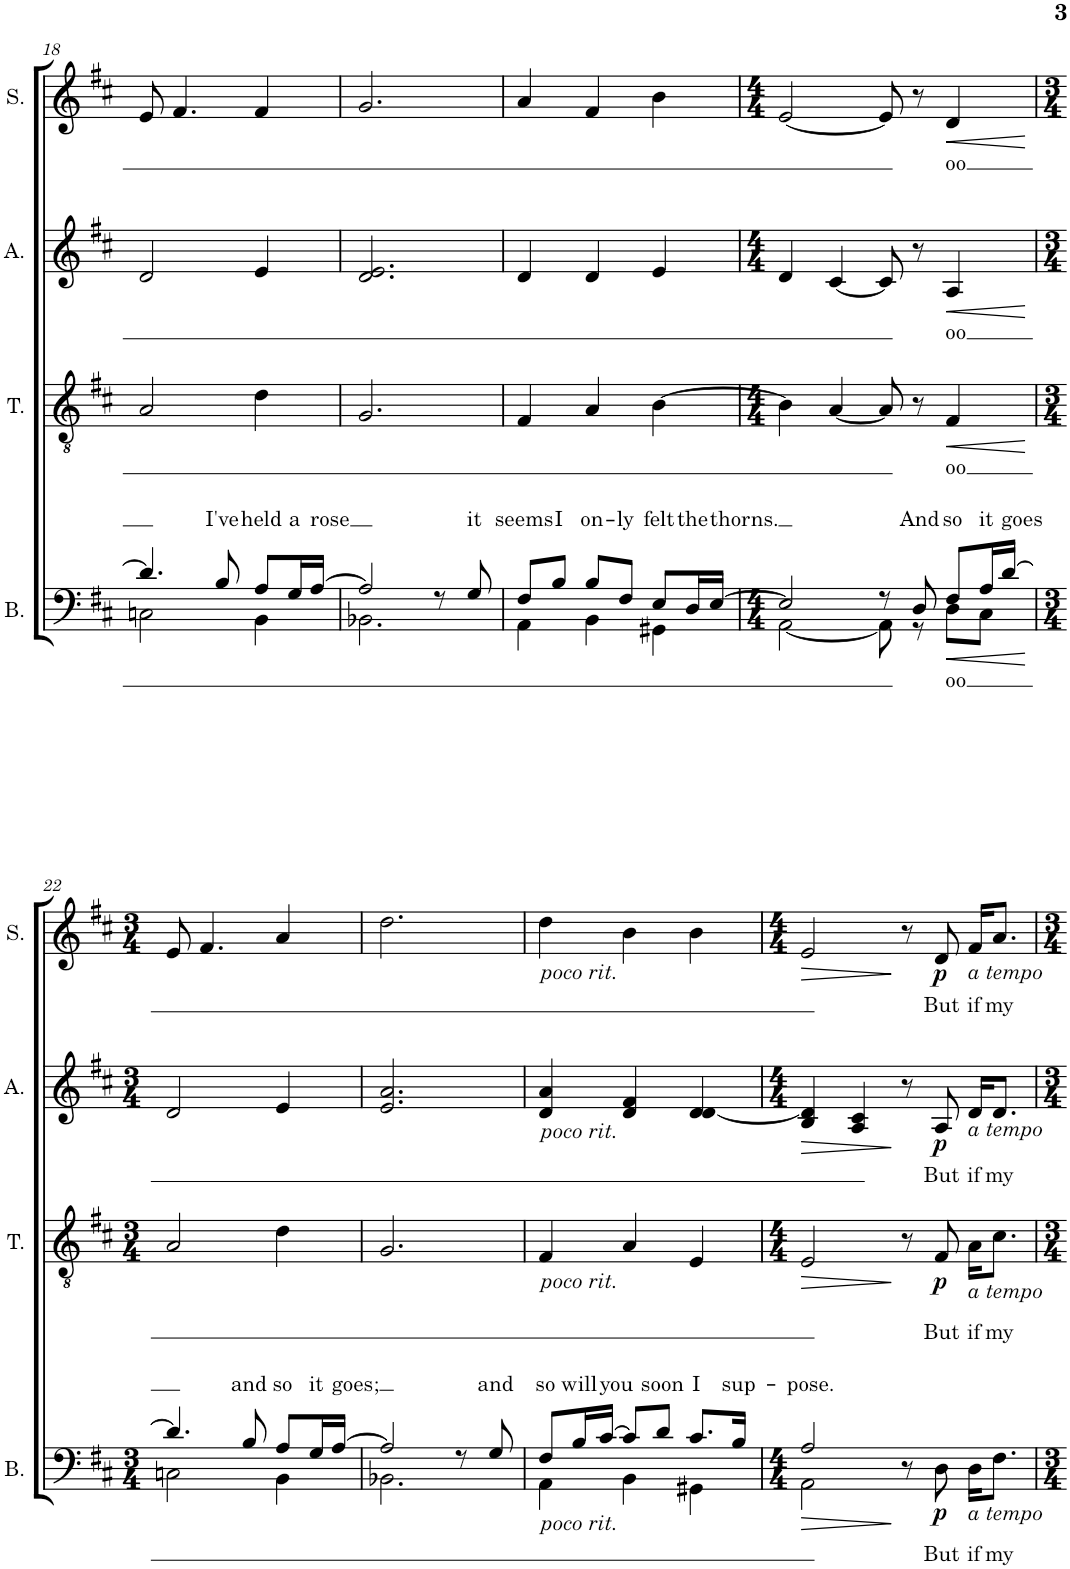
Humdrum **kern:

**kern	**text	**dynam	**kern	**text	**dynam	**kern	**text	**dynam	**kern	**text	**dynam
*part4	*part4	*part4	*part3	*part3	*part3	*part2	*part2	*part2	*part1	*part1	*part1
*staff4	*staff4	*staff4	*staff3	*staff3	*staff3	*staff2	*staff2	*staff2	*staff1	*staff1	*staff1
*I"Bass	*	*	*I"Tenor	*	*	*I"Alto	*	*	*I"Soprano	*	*
*I'B.	*	*	*I'T.	*	*	*I'A.	*	*	*I'S.	*	*
!!LO:PB:g=z
*clefF4	*	*	*clefGv2	*	*	*clefG2	*	*	*clefG2	*	*
*k[f#c#]	*	*	*k[f#c#]	*	*	*k[f#c#]	*	*	*k[f#c#]	*	*
*M3/4	*	*	*M3/4	*	*	*M3/4	*	*	*M3/4	*	*
=18	=18	=18	=18	=18	=18	=18	=18	=18	=18	=18	=18
*^	*	*	*	*	*	*	*	*	*	*	*
4.d/]	2Cn\	.	.	2A/	.	.	2d/	.	.	8e/	.	.
.	.	.	.	.	.	.	.	.	.	4.f#/	.	.
!	!	!LO:LY:a	!	!	!	!	!	!	!	!	!	!
8B/	.	I've	.	.	.	.	.	.	.	.	.	.
!	!	!LO:LY:a	!	!	!	!	!	!	!	!	!	!
8A/L	4BB\	held	.	4d\	.	.	4e/	.	.	4f#/	.	.
!	!	!LO:LY:a	!	!	!	!	!	!	!	!	!	!
16G/L	.	a	.	.	.	.	.	.	.	.	.	.
!	!	!LO:LY:a	!	!	!	!	!	!	!	!	!	!
[16A/JJ	.	rose	.	.	.	.	.	.	.	.	.	.
=19	=19	=19	=19	=19	=19	=19	=19	=19	=19	=19	=19	=19
2A/]	2.BB-X\	.	.	2.G/	.	.	2.d/ 2.e/	.	.	2.g/	.	.
8r	.	.	.	.	.	.	.	.	.	.	.	.
!	!	!LO:LY:a	!	!	!	!	!	!	!	!	!	!
8G/	.	it	.	.	.	.	.	.	.	.	.	.
=20	=20	=20	=20	=20	=20	=20	=20	=20	=20	=20	=20	=20
!	!	!LO:LY:a	!	!	!	!	!	!	!	!	!	!
8F#/L	4AA\	seems	.	4F#/	.	.	4d/	.	.	4a/	.	.
!	!	!LO:LY:a	!	!	!	!	!	!	!	!	!	!
8B/J	.	I	.	.	.	.	.	.	.	.	.	.
!	!	!LO:LY:a	!	!	!	!	!	!	!	!	!	!
8B/L	4BB\	on-	.	4A/	.	.	4d/	.	.	4f#/	.	.
!	!	!LO:LY:a	!	!	!	!	!	!	!	!	!	!
8F#/J	.	-ly	.	.	.	.	.	.	.	.	.	.
!	!	!LO:LY:a	!	!	!	!	!	!	!	!	!	!
8E/L	4GG#X\	felt	.	[4B\	.	.	4e/	.	.	4b\	.	.
!	!	!LO:LY:a	!	!	!	!	!	!	!	!	!	!
16D/L	.	the	.	.	.	.	.	.	.	.	.	.
!	!	!LO:LY:a	!	!	!	!	!	!	!	!	!	!
[16E/JJ	.	thorns.	.	.	.	.	.	.	.	.	.	.
=21	=21	=21	=21	=21	=21	=21	=21	=21	=21	=21	=21	=21
*M4/4	*	*	*	*M4/4	*	*	*M4/4	*	*	*M4/4	*	*
2E/]	[2AA\	.	.	4B\]	.	.	4d/	.	.	[2e/	.	.
.	.	.	.	[4A/	.	.	[4c#/	.	.	.	.	.
8r	8AA\]	.	.	8A/]	.	.	8c#/]	.	.	8e/]	.	.
!	!	!LO:LY:a	!	!	!	!	!	!	!	!	!	!
8D/	8r	And	.	8r	.	.	8r	.	.	8r	.	.
!	!	!LO:LY:a	!LO:HP:b	!	!	!	!	!	!	!	!	!
!	!	!LO:LY:b	!	!	!LO:LY:b	!LO:HP:b	!	!LO:LY:b	!LO:HP:b	!	!LO:LY:b	!LO:HP:b
8F#/L	8D\L	oo	<	4F#/	oo	<	4A/	oo	<	4d/	oo	<
!	!	!LO:LY:a	!	!	!	!	!	!	!	!	!	!
16A/L	8C#\J	it	.	.	.	.	.	.	.	.	.	.
!	!	!LO:LY:a	!	!	!	!	!	!	!	!	!	!
[16d/JJ	.	goes	.	.	.	.	.	.	.	.	.	.
*v	*v	*	*	*	*	*	*	*	*	*	*	*
.	.	[	.	.	[	.	.	[	.	.	[
!!LO:LB:g=z
=22	=22	=22	=22	=22	=22	=22	=22	=22	=22	=22	=22
*M3/4	*	*	*M3/4	*	*	*M3/4	*	*	*M3/4	*	*
*^	*	*	*	*	*	*	*	*	*	*	*
4.d/]	2Cn\	.	.	2A/	.	.	2d/	.	.	8e/	.	.
.	.	.	.	.	.	.	.	.	.	4.f#/	.	.
!	!	!LO:LY:a	!	!	!	!	!	!	!	!	!	!
8B/	.	and	.	.	.	.	.	.	.	.	.	.
!	!	!LO:LY:a	!	!	!	!	!	!	!	!	!	!
8A/L	4BB\	so	.	4d\	.	.	4e/	.	.	4a/	.	.
!	!	!LO:LY:a	!	!	!	!	!	!	!	!	!	!
16G/L	.	it	.	.	.	.	.	.	.	.	.	.
!	!	!LO:LY:a	!	!	!	!	!	!	!	!	!	!
[16A/JJ	.	goes;	.	.	.	.	.	.	.	.	.	.
=23	=23	=23	=23	=23	=23	=23	=23	=23	=23	=23	=23	=23
2A/]	2.BB-X\	.	.	2.G/	.	.	2.e/ 2.a/	.	.	2.dd\	.	.
8r	.	.	.	.	.	.	.	.	.	.	.	.
!	!	!LO:LY:a	!	!	!	!	!	!	!	!	!	!
8G/	.	and	.	.	.	.	.	.	.	.	.	.
=24	=24	=24	=24	=24	=24	=24	=24	=24	=24	=24	=24	=24
!	!	!	!	!	!	!	!	!	!	!LO:TX:b:i:t=poco rit.	!	!
!	!	!	!	!	!	!	!LO:TX:b:i:t=poco rit.	!	!	!	!	!
!	!	!	!	!LO:TX:b:i:t=poco rit.	!	!	!	!	!	!	!	!
!LO:TX:b:i:t=poco rit.	!	!	!	!	!	!	!	!	!	!	!	!
!	!	!LO:LY:a	!	!	!	!	!	!	!	!	!	!
8F#/L	4AA\	so	.	4F#/	.	.	4d/ 4a/	.	.	4dd\	.	.
!	!	!LO:LY:a	!	!	!	!	!	!	!	!	!	!
16B/L	.	will	.	.	.	.	.	.	.	.	.	.
!	!	!LO:LY:a	!	!	!	!	!	!	!	!	!	!
[16c#/JJ	.	you	.	.	.	.	.	.	.	.	.	.
8c#/L]	4BB\	.	.	4A/	.	.	4d/ 4f#/	.	.	4b\	.	.
!	!	!LO:LY:a	!	!	!	!	!	!	!	!	!	!
8d/J	.	soon	.	.	.	.	.	.	.	.	.	.
!	!	!LO:LY:a	!	!	!	!	!	!	!	!	!	!
8.c#/L	4GG#X\	I	.	4E/	.	.	[4d/ 4d/	.	.	4b\	.	.
!	!	!LO:LY:a	!	!	!	!	!	!	!	!	!	!
16B/Jk	.	sup-	.	.	.	.	.	.	.	.	.	.
=25	=25	=25	=25	=25	=25	=25	=25	=25	=25	=25	=25	=25
*M4/4	*	*	*	*M4/4	*	*	*M4/4	*	*	*M4/4	*	*
!	!	!LO:LY:a	!LO:HP:b	!	!	!LO:HP:b	!	!	!LO:HP:b	!	!	!LO:HP:b
2A/	2AA\	-pose.	>	2E/	.	>	4B/ 4d/]	.	>	2e/	.	>
.	.	.	.	.	.	.	4A/ 4c#/	.	.	.	.	.
8r	2ryy	.	]	8r	.	]	8r	.	]	8r	.	]
!	!	!LO:LY:b	!LO:DY:b	!	!LO:LY:b	!LO:DY:b	!	!LO:LY:b	!LO:DY:b	!	!LO:LY:b	!LO:DY:b
8D\	.	But	p	8F#/	But	p	8A/	But	p	8d/	But	p
!	!	!	!	!	!	!	!	!	!	!LO:TX:b:i:t=a tempo	!	!
!	!	!	!	!	!	!	!LO:TX:b:i:t=a tempo	!	!	!	!	!
!	!	!	!	!LO:TX:b:i:t=a tempo	!	!	!	!	!	!	!	!
!LO:TX:b:i:t=a tempo	!	!	!	!	!	!	!	!	!	!	!	!
!	!	!LO:LY:b	!	!	!LO:LY:b	!	!	!LO:LY:b	!	!	!LO:LY:b	!
16D\KL	.	if	.	16A\KL	if	.	16d/KL	if	.	16f#/KL	if	.
!	!	!LO:LY:b	!	!	!LO:LY:b	!	!	!LO:LY:b	!	!	!LO:LY:b	!
8.F#\J	.	my	.	8.c#\J	my	.	8.d/J	my	.	8.a/J	my	.
*v	*v	*	*	*	*	*	*	*	*	*	*	*
=	=	=	=	=	=	=	=	=	=	=	=
*-	*-	*-	*-	*-	*-	*-	*-	*-	*-	*-	*-
